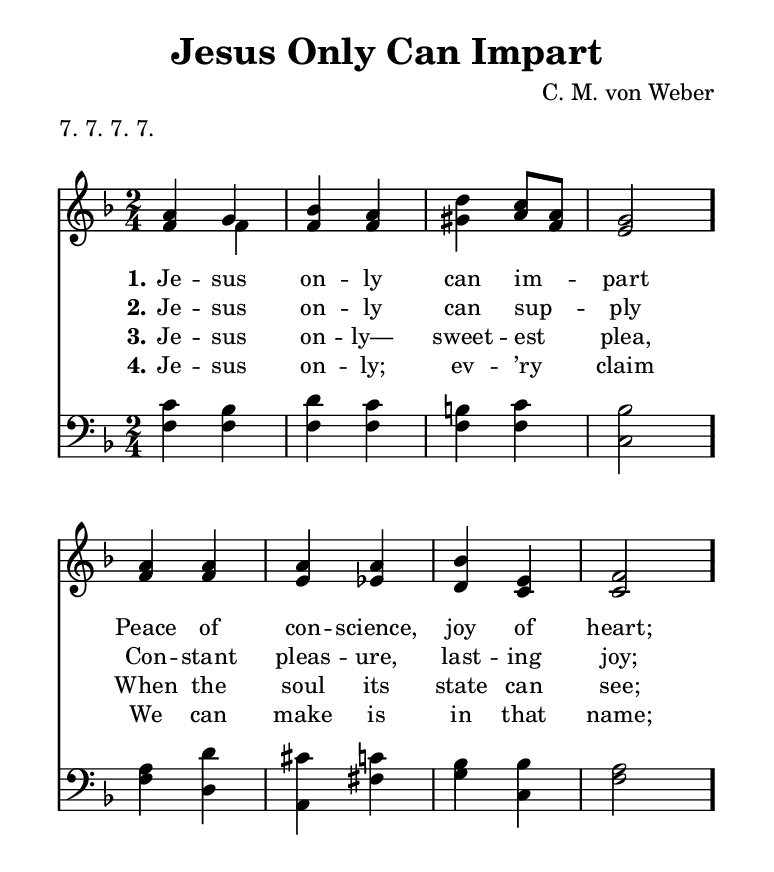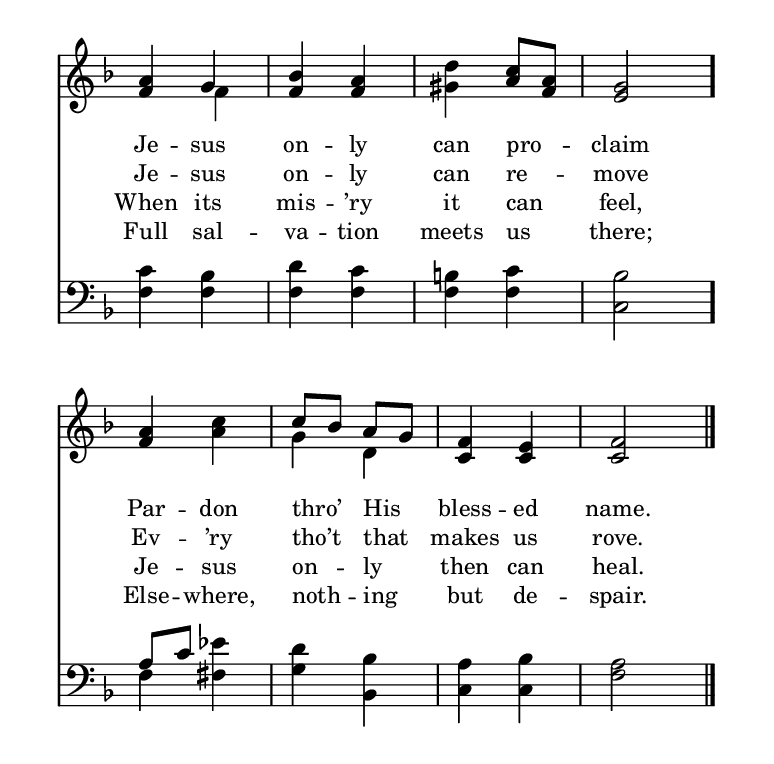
\include "common/global.ily"
\paper {
  \include "common/paper.ily"
  ragged-bottom = ##t
  ragged-last-bottom = ##t
  systems-per-page = #(cond (is-eogsized 2) (#t #f))
  %page-count = ##f
}

\header{
  hymnnumber = "24"
  title = "Jesus Only Can Impart"
  tunename = "Weber"
  meter = "7. 7. 7. 7. "
  %poet = ""
  composer = "C. M. von Weber"
  %copyright = ""
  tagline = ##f
}

% for fermata in MIDI
ta = { \tempo 4=80 }
tb = { \tempo 4=40 }

patternAA = { c4      c4 | c4 c4           | c4 c8[ c8] | c2 }
patternAB = { c4      c4 | c4 c4           | c4 c4      | c2 }
patternAC = { c4      c4 | c8[ c8] c8[ c8] | c4 c4      | c2 }
patternAD = { c8[ c8] c4 | c4 c4           | c4 c4      | c2 }

global = {
  \include "common/overrides.ily"
  \override Staff.TimeSignature.style = #'numbered
  \time 2/4
  \override Score.MetronomeMark.transparent = ##t % hide all fermata changes too
  \ta
  \key f \major
  %\partial 4
  \autoBeamOff
}

notesSoprano = {
\global
\relative c'' {

  \changePitch \patternAA { a g | bes a     | d c a  | g }
  \changePitch \patternAB { a a | a a       | bes e, | f }
  \changePitch \patternAA { a g | bes a     | d c a  | g }
  \changePitch \patternAC { a c | c bes a g | f e    | f }

  \bar "|."

}
}

notesAlto = {
\global
\relative e' {

  \changePitch \patternAA { f f | f f   | gis a f | e }
  \changePitch \patternAB { f f | e ees | d c     | c }
  \changePitch \patternAA { f f | f f   | gis a f | e }
  \changePitch \patternAB { f a | g d   | c c     | c }

}
}

notesTenor = {
\global
\relative a {

  \changePitch \patternAB { c bes   | d c   | b c     | bes }
  \changePitch \patternAB { a d     | cis c | bes bes | a   }
  \changePitch \patternAB { c bes   | d c   | b c     | bes }
  \changePitch \patternAD { a c ees | d bes | a bes   | a   }

}
}

notesBass = {
\global
\relative f {

  \changePitch \patternAB { f f   | f f    | f f  | c }
  \changePitch \patternAB { f d   | a fis' | g c, | f }
  \changePitch \patternAB { f f   | f f    | f f  | c }
  \changePitch \patternAB { f fis | g bes, | c c  | f }

}
}

wordsA = \lyricmode {
\set stanza = "1."

Je -- sus on -- ly can im -- part \bar "."
Peace of con -- science, joy of heart; \bar "." \break
Je -- sus on -- ly can pro -- claim \bar "."
Par -- don thro’ His bless -- ed name. \bar "." \break

}

wordsB = \lyricmode {
\set stanza = "2."

Je -- sus on -- ly can sup -- ply
Con -- stant pleas -- ure, last -- ing joy;
Je -- sus on -- ly can re -- move
Ev -- ’ry tho’t that makes us rove.

}

wordsC = \lyricmode {
\set stanza = "3."

Je -- sus on -- ly— sweet -- est plea,
When the soul its state can see;
When its mis -- ’ry it can feel,
Je -- sus on -- ly then can heal.

}

wordsD = \lyricmode {
\set stanza = "4."

Je -- sus on -- ly; ev -- ’ry claim
We can make is in that name;
Full sal -- va -- tion meets us there;
Else -- where, noth -- ing but de -- spair.

}

\score {
  \context ChoirStaff <<
    \context Staff = upper <<
      \set Staff.autoBeaming = ##f
      \set ChoirStaff.systemStartDelimiter = #'SystemStartBar
      \set ChoirStaff.printPartCombineTexts = ##f
      \partcombine #'(2 . 9) \notesSoprano \notesAlto
      \context NullVoice = sopranos { \voiceOne << \notesSoprano >> }
      \context NullVoice = altos { \voiceTwo << \notesAlto >> }
      \context Lyrics = one   \lyricsto sopranos \wordsA
      \context Lyrics = two   \lyricsto sopranos \wordsB
      \context Lyrics = three \lyricsto sopranos \wordsC
      \context Lyrics = four  \lyricsto sopranos \wordsD
      %\context Lyrics = five  \lyricsto sopranos \wordsE
    >>
    \context Staff = men <<
      \clef bass
      \set ChoirStaff.printPartCombineTexts = ##f
      \partcombine #'(2 . 9) \notesTenor \notesBass
      \context NullVoice = tenors { \voiceOne << \notesTenor >> }
      \context NullVoice = basses { \voiceTwo << \notesBass >> }
    >>
  >>
  \layout {
    \include "common/layout.ily"
  }
  \midi{
    \include "common/midi.ily"
  }
}

\version "2.19.49"  % necessary for upgrading to future LilyPond versions.

% vi:set et ts=2 sw=2 ai nocindent syntax=lilypond:
